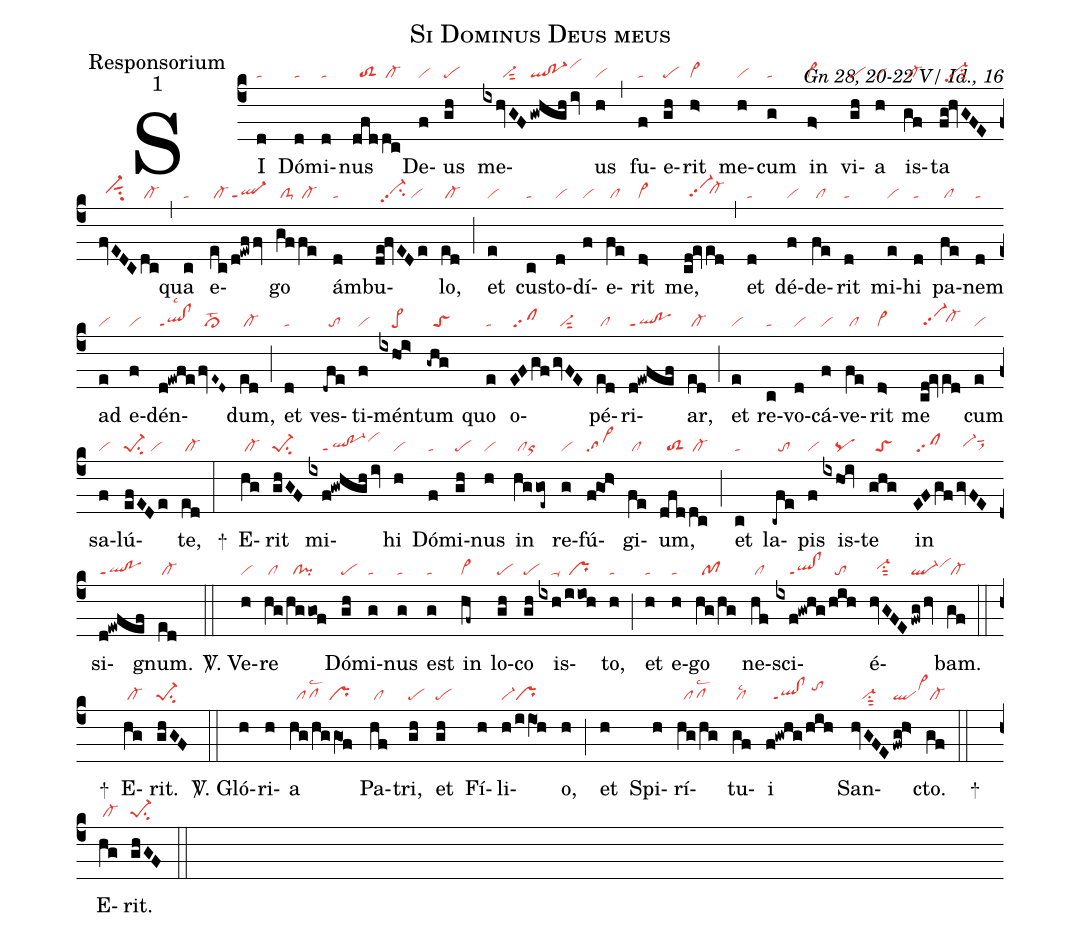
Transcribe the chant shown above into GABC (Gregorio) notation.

name:Si Dominus Deus meus;
office-part:Responsorium;
mode:1;
commentary:Gn 28, 20-22 V/ Id., 16;
nabc-lines:1;
%%
(c4)SI(d|ta) Dó(d|ta)mi(d|ta)nus(dfd|//toS2|dc|/cl-) De(f|vi)us(gh|pe) me(ixhvGF|//////vi-sut2|/gwhgh/iv|ql!po-1vihj)us(h|vi) (,) fu(f|ta)e(gh|pe)rit(h>|vi>) me(h|vi)cum(g|ta) in(f>|vi>) vi(gh|pe)a(h|vi) is(gf|/cl-)ta(fg!hvGFE|//vi-hhpp2su1sut2|fvEDC|//vi-hhsut1su2|dc|/cl-) (,) qua(c|ta) e(ec|/cl-|/d!ewf|ql-ppt1|fv|vi-hh)go(gf|/clS-|fe|/cl-) ám(d|ta)bu(de!fvEDe|//vi-hhpp2su2/vi)lo,(ed|/cl-) (;) et(e|vi) cus(c|ta)to(d|vi)dí(f|vi)e(fe|/cl)rit(d>|vi>) me,(cd!ev|//vi-hgpp2|ed|/cl-hh) (,) et(d|ta) dé(f|vi)de(fe|/cl)rit(d|ta) mi(e|vi)hi(d|ta) pa(fe|/cl)nem(d|ta) ad(e|vi) e(f|vi)dén(d!ewfe|ql!clppt1lsc2|/fvE~D~|//cl>lst2)dum,(ed|/cl-) (;) et(d|ta) ves(-dfe|//to)ti(f|vi)mén(ixho!i>|////pe>)tum(-ghg|//toS) quo(e|ta) o(EFgf|/sf|/gvFE|//vi-sut2)pé(ed|/cl)ri(d!ewfef|ql!poppt1)ar,(ed|/cl-) (;) et(e|vi) re(c|ta)vo(d|vi)cá(f|vi)ve(fe|/cl)rit(d>|vi>) me(cd!ev|/vi-hgpp2|ed|/cl-hh) cum(e|vi) sa(f|vi)lú(efEDe|pe-1su2/vi)te,(ed|/cl-) (:)
+() E(hg|/cl-)rit(ghGF|pe-1su2) mi(ixf!gwhgh/iv|////ql!po-1ppt1vihj)hi(h|vi) Dó(f|ta)mi(gh|pe)nus(h|vi) in(hggoe~|/clor) re(g|vi)fú(f!go!h>|sa>)gi(fe|/cl)um,(dfd|//toS2|dc|/cl-) (;) et(c|ta) la(-cfe|//to)pis(f|vi) is(ixhoi|////pq)te(ghg|//toS) in(EFgf|/sf|/gvFE|//vi-hhsut1sux1) si(d!ewfef|ql!poppt1)gnum.(ed|/cl-) (::)

<sp>V/</sp>. Ve(h|vi)re(hg|/cl|/hggof|//cl!pi) Dó(gh|pe)mi(g|ta)nus(g|ta) est(g|ta) in(hf~|cl~) lo(gh|pe)co(gh|pe) is(ixh|////ta-|/iioh|/pr)to,(h|ta) (;) et(h|ta) e(h|ta)go(hg/hg|//pf) ne(hf|/cl)sci(ixf!gwhg|////ql!clppt1|/hih|//to)é(hvGFE|//vi-hhsu1sut2|/fwg/hv|ql-vihi)bam.(gf|/cl-) (::)
+() E(hg|/cl-)rit.(ghGF|pe-1su2) (::)

<sp>V/</sp>. Gló(h)ri(h)a(hg/hg/gO1f|//pflsc2/pr)
Pa(hf|/cl)tri,(gh|pe) et(gh|pe) Fí(h)li(h/iiO1h|vi-pr)o,(h) (;)
et(h) Spi(h)rí(hg/hg|//pflsc2)tu(gf|/cllsc2)i(f!gwhg/hih|//ql!clppt1/tohj)
San(hvGFE|///vi-su1sut2|fwg!h>|qlvi>hj)cto.(gf|/cl-) (::)
+() E(hg|/cl-)rit.(ghGF|pe-1su2) (::)
